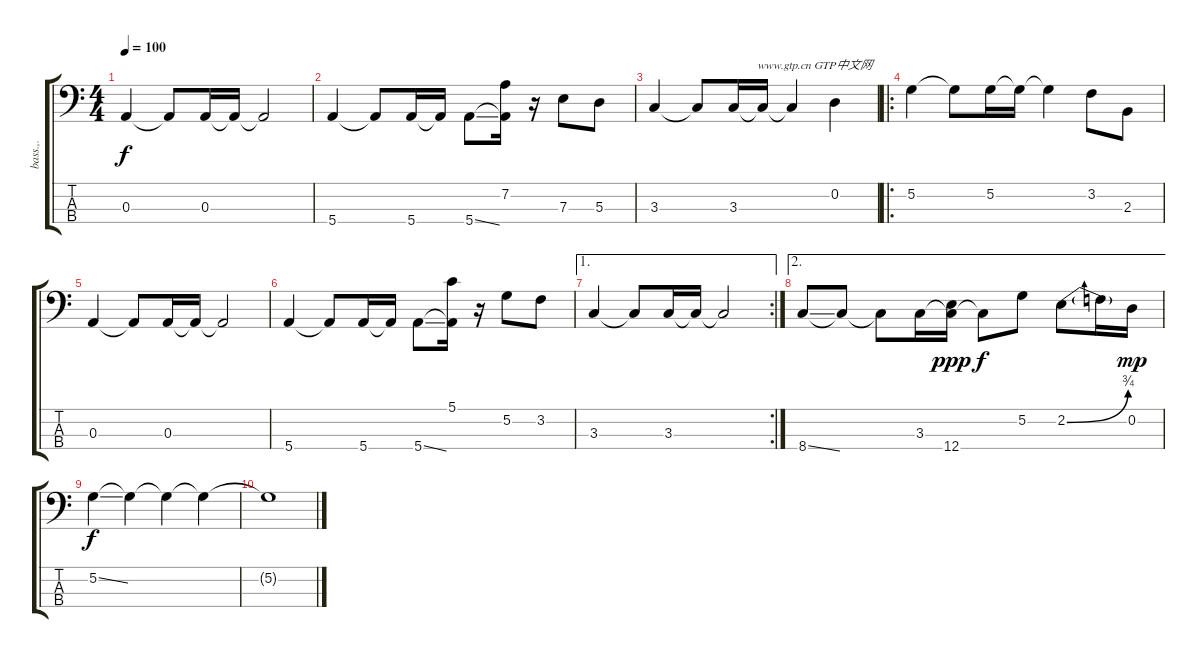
\track ("bass.,." "bass.,.") {instrument electricbassfinger}
\staff {score tabs}
\tuning (G2 D2 A1 E1) {hide}
\ts (4 4)
\tempo 100
\clef f4
\ks c
0.3.4{dy f} 0.3{t}.8 0.3.16 0.3{t}.16 0.3{t}.2 |
5.4.4 5.4{t}.8 5.4.16 5.4{t}.16 5.4{ss}.8 (7.2 5.4{t}).16 r.16 7.3.8 5.3.8 |
3.3.4 3.3{t}.8{txt "                    www.gtp.cn GTP中文网"} 3.3.16 3.3{t}.16 3.3{t}.4 0.2.4 |
\ro
5.2.4 5.2{t}.8 5.2.16 5.2{t}.16 5.2{t}.4 3.2.8 2.3.8 |
0.3.4 0.3{t}.8 0.3.16 0.3{t}.16 0.3{t}.2 |
5.4.4 5.4{t}.8 5.4.16 5.4{t}.16 5.4{ss}.8 (5.1 5.4{t}).16 r.16 5.2.8 3.2.8 |
\ae 1
\rc 2
3.3.4 3.3{t}.8 3.3.16 3.3{t}.16 3.3{t}.2 |
\ae 2
8.4{ss}.8 8.4{t}.8 8.4{t}.8 3.3.16 (3.3{t} 12.4).16{dy ppp} 3.3{t}.8{dy f} 5.2.8 2.2{be (bend 0 0 60 3)}.8 2.2{t}.16 0.2.16{dy mp} |
5.2{ss}.4{dy f} 5.2{t}.4 5.2{t}.4 5.2{t}.4 |
5.2{t}.1
